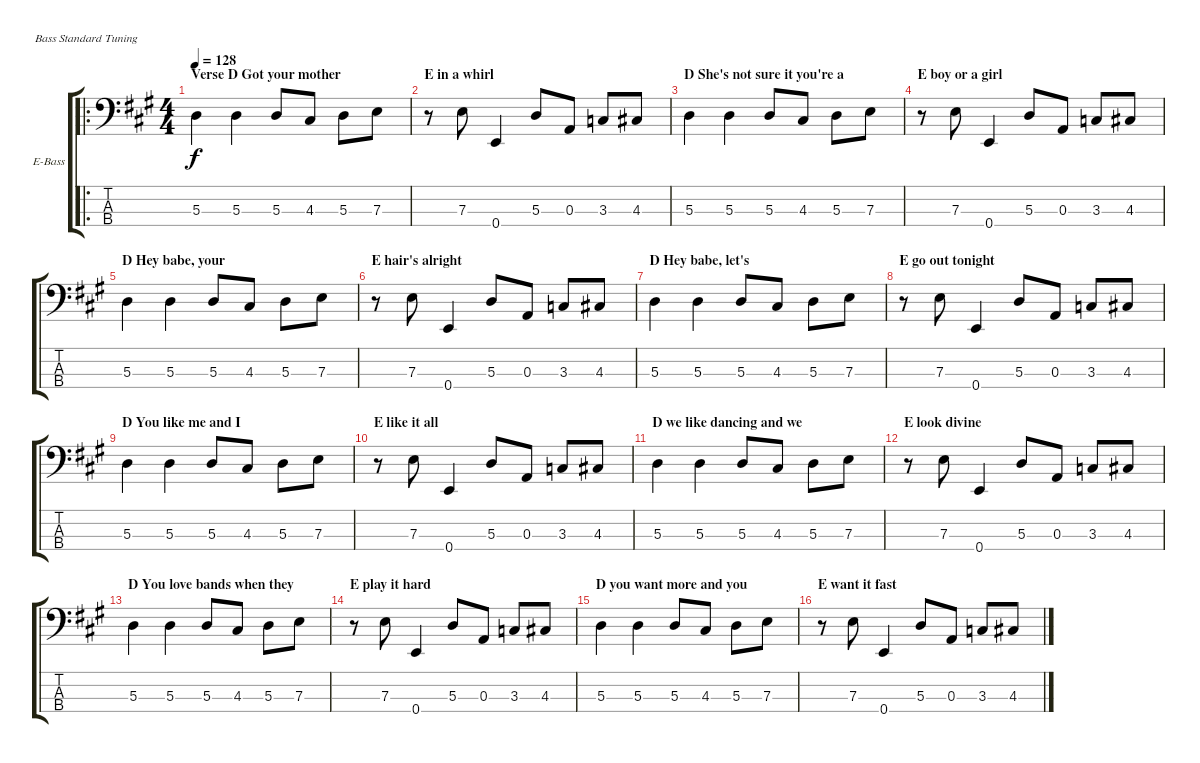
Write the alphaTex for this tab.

\bracketExtendMode groupsimilarinstruments
\firstSystemTrackNameOrientation horizontal
\otherSystemsTrackNameOrientation horizontal
\track ("Electric Bass" "E-Bass") {instrument electricbassfinger}
\staff {score tabs}
\tuning (G2 D2 A1 E1)
\ro
\ts (4 4)
\section ("" "Verse D Got your mother")
\tempo 128
\clef f4
\ks a
5.3.4{dy f} 5.3.4 5.3.8 4.3.8 5.3.8 7.3.8 |
\section ("" "E in a whirl")
r.8 7.3.8 0.4.4 5.3.8 0.3.8 3.3.8 4.3.8 |
\section ("" "D She's not sure it you're a")
5.3.4 5.3.4 5.3.8 4.3.8 5.3.8 7.3.8 |
\section ("" "E boy or a girl")
r.8 7.3.8 0.4.4 5.3.8 0.3.8 3.3.8 4.3.8 |
\section ("" "D Hey babe, your")
5.3.4 5.3.4 5.3.8 4.3.8 5.3.8 7.3.8 |
\section ("" "E hair's alright")
r.8 7.3.8 0.4.4 5.3.8 0.3.8 3.3.8 4.3.8 |
\section ("" "D Hey babe, let's")
5.3.4 5.3.4 5.3.8 4.3.8 5.3.8 7.3.8 |
\section ("" "E go out tonight")
r.8 7.3.8 0.4.4 5.3.8 0.3.8 3.3.8 4.3.8 |
\section ("" "D You like me and I")
5.3.4 5.3.4 5.3.8 4.3.8 5.3.8 7.3.8 |
\section ("" "E like it all")
r.8 7.3.8 0.4.4 5.3.8 0.3.8 3.3.8 4.3.8 |
\section ("" "D we like dancing and we")
5.3.4 5.3.4 5.3.8 4.3.8 5.3.8 7.3.8 |
\section ("" "E look divine")
r.8 7.3.8 0.4.4 5.3.8 0.3.8 3.3.8 4.3.8 |
\section ("" "D You love bands when they")
5.3.4 5.3.4 5.3.8 4.3.8 5.3.8 7.3.8 |
\section ("" "E play it hard")
r.8 7.3.8 0.4.4 5.3.8 0.3.8 3.3.8 4.3.8 |
\section ("" "D you want more and you")
5.3.4 5.3.4 5.3.8 4.3.8 5.3.8 7.3.8 |
\section ("" "E want it fast")
r.8 7.3.8 0.4.4 5.3.8 0.3.8 3.3.8 4.3.8
